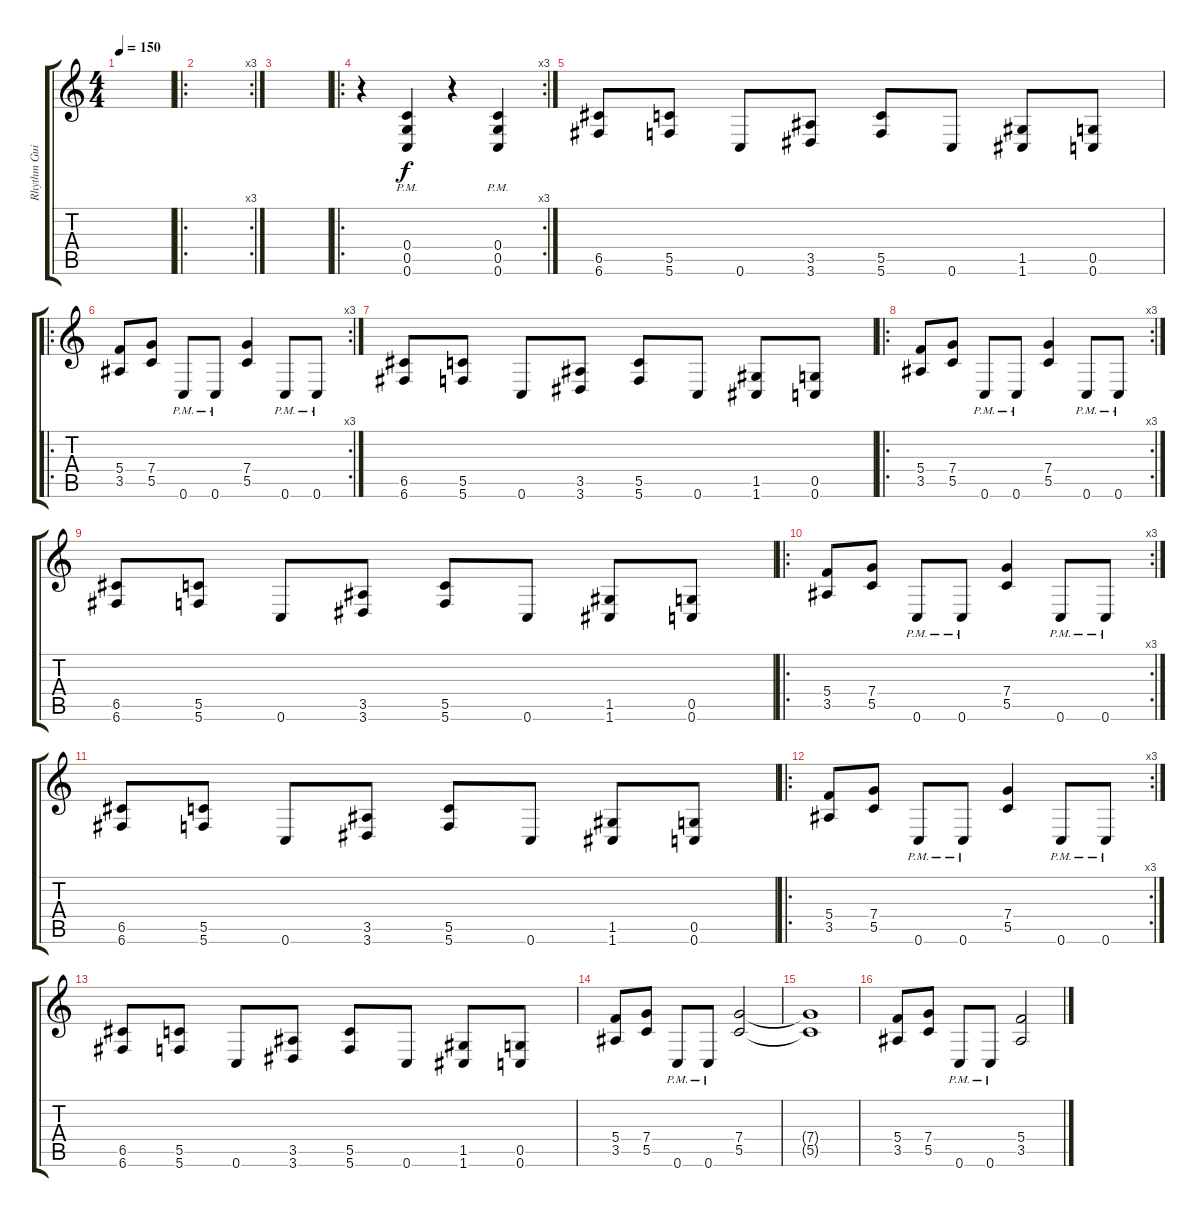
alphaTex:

\track ("Rhythm Guitar" "Rhythm Gui") {instrument distortionguitar}
\staff {score tabs}
\tuning (D4 A3 F3 C3 G2 C2) {hide}
\ts (4 4)
\tempo 150
\clef g2
\ks c
|
\ro
\rc 3
|
|
\ro
\rc 3
r.4 (0.4{pm} 0.5{pm} 0.6{pm}).4 r.4 (0.4{pm} 0.5{pm} 0.6{pm}).4 |
(6.5 6.6).8 (5.5 5.6).8 0.6.8 (3.5 3.6).8 (5.5 5.6).8 0.6.8 (1.5 1.6).8 (0.5 0.6).8 |
\ro
\rc 3
(5.4 3.5).8 (7.4 5.5).8 0.6{pm}.8 0.6{pm}.8 (7.4 5.5).4 0.6{pm}.8 0.6{pm}.8 |
(6.5 6.6).8 (5.5 5.6).8 0.6.8 (3.5 3.6).8 (5.5 5.6).8 0.6.8 (1.5 1.6).8 (0.5 0.6).8 |
\ro
\rc 3
(5.4 3.5).8 (7.4 5.5).8 0.6{pm}.8 0.6{pm}.8 (7.4 5.5).4 0.6{pm}.8 0.6{pm}.8 |
(6.5 6.6).8 (5.5 5.6).8 0.6.8 (3.5 3.6).8 (5.5 5.6).8 0.6.8 (1.5 1.6).8 (0.5 0.6).8 |
\ro
\rc 3
(5.4 3.5).8 (7.4 5.5).8 0.6{pm}.8 0.6{pm}.8 (7.4 5.5).4 0.6{pm}.8 0.6{pm}.8 |
(6.5 6.6).8 (5.5 5.6).8 0.6.8 (3.5 3.6).8 (5.5 5.6).8 0.6.8 (1.5 1.6).8 (0.5 0.6).8 |
\ro
\rc 3
(5.4 3.5).8 (7.4 5.5).8 0.6{pm}.8 0.6{pm}.8 (7.4 5.5).4 0.6{pm}.8 0.6{pm}.8 |
(6.5 6.6).8 (5.5 5.6).8 0.6.8 (3.5 3.6).8 (5.5 5.6).8 0.6.8 (1.5 1.6).8 (0.5 0.6).8 |
(5.4 3.5).8 (7.4 5.5).8 0.6{pm}.8 0.6{pm}.8 (7.4 5.5).2 |
(7.4{t} 5.5{t}).1 |
(5.4 3.5).8 (7.4 5.5).8 0.6{pm}.8 0.6{pm}.8 (5.4 3.5).2
